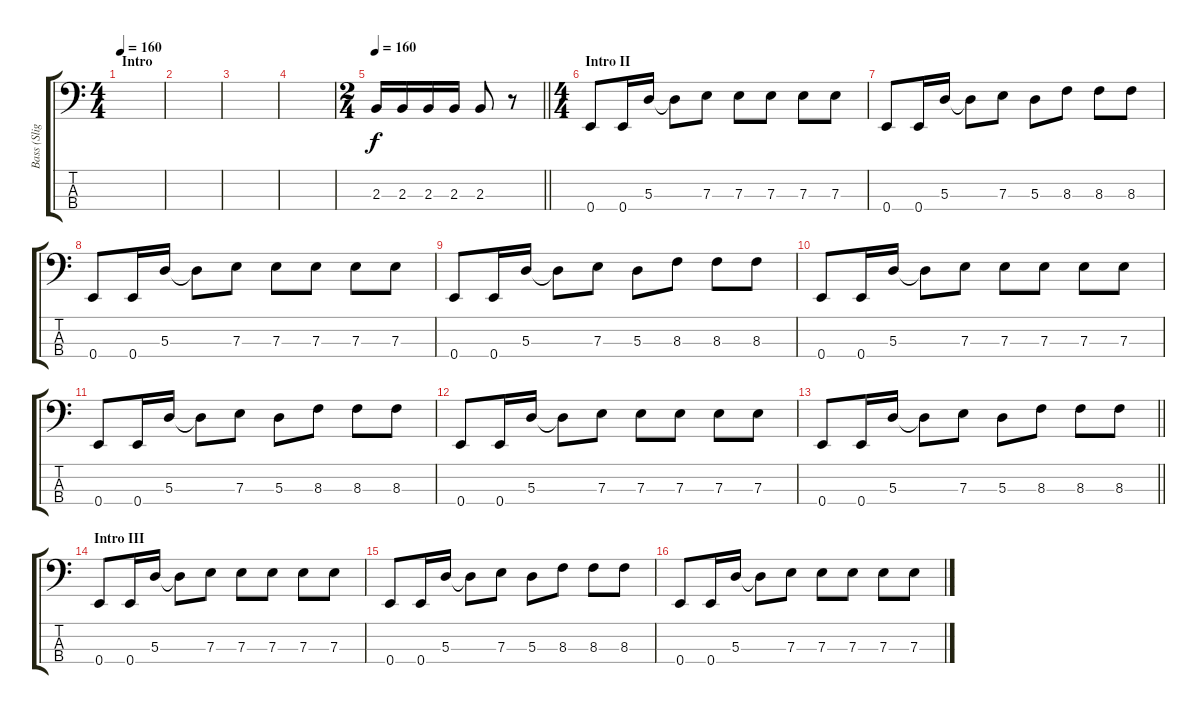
\track ("Bass (Slight distortion)" "Bass (Slig") {instrument electricbassfinger}
\staff {score tabs}
\tuning (G2 D2 A1 E1) {hide}
\ts (4 4)
\section ("" "Intro")
\tempo 160
\tempo 120
\tempo 160
\clef f4
\ks c
|
|
|
|
\ts (2 4)
\tempo 160
\barLineRight lightlight
2.3.16 2.3.16 2.3.16 2.3.16 2.3.8 r.8 |
\ts (4 4)
\section ("" "Intro II")
0.4.8 0.4.16 5.3.16 5.3{t}.8 7.3.8 7.3.8 7.3.8 7.3.8 7.3.8 |
0.4.8 0.4.16 5.3.16 5.3{t}.8 7.3.8 5.3.8 8.3.8 8.3.8 8.3.8 |
0.4.8 0.4.16 5.3.16 5.3{t}.8 7.3.8 7.3.8 7.3.8 7.3.8 7.3.8 |
0.4.8 0.4.16 5.3.16 5.3{t}.8 7.3.8 5.3.8 8.3.8 8.3.8 8.3.8 |
0.4.8 0.4.16 5.3.16 5.3{t}.8 7.3.8 7.3.8 7.3.8 7.3.8 7.3.8 |
0.4.8 0.4.16 5.3.16 5.3{t}.8 7.3.8 5.3.8 8.3.8 8.3.8 8.3.8 |
0.4.8 0.4.16 5.3.16 5.3{t}.8 7.3.8 7.3.8 7.3.8 7.3.8 7.3.8 |
\barLineRight lightlight
0.4.8 0.4.16 5.3.16 5.3{t}.8 7.3.8 5.3.8 8.3.8 8.3.8 8.3.8 |
\section ("" "Intro III")
0.4.8 0.4.16 5.3.16 5.3{t}.8 7.3.8 7.3.8 7.3.8 7.3.8 7.3.8 |
0.4.8 0.4.16 5.3.16 5.3{t}.8 7.3.8 5.3.8 8.3.8 8.3.8 8.3.8 |
0.4.8 0.4.16 5.3.16 5.3{t}.8 7.3.8 7.3.8 7.3.8 7.3.8 7.3.8
